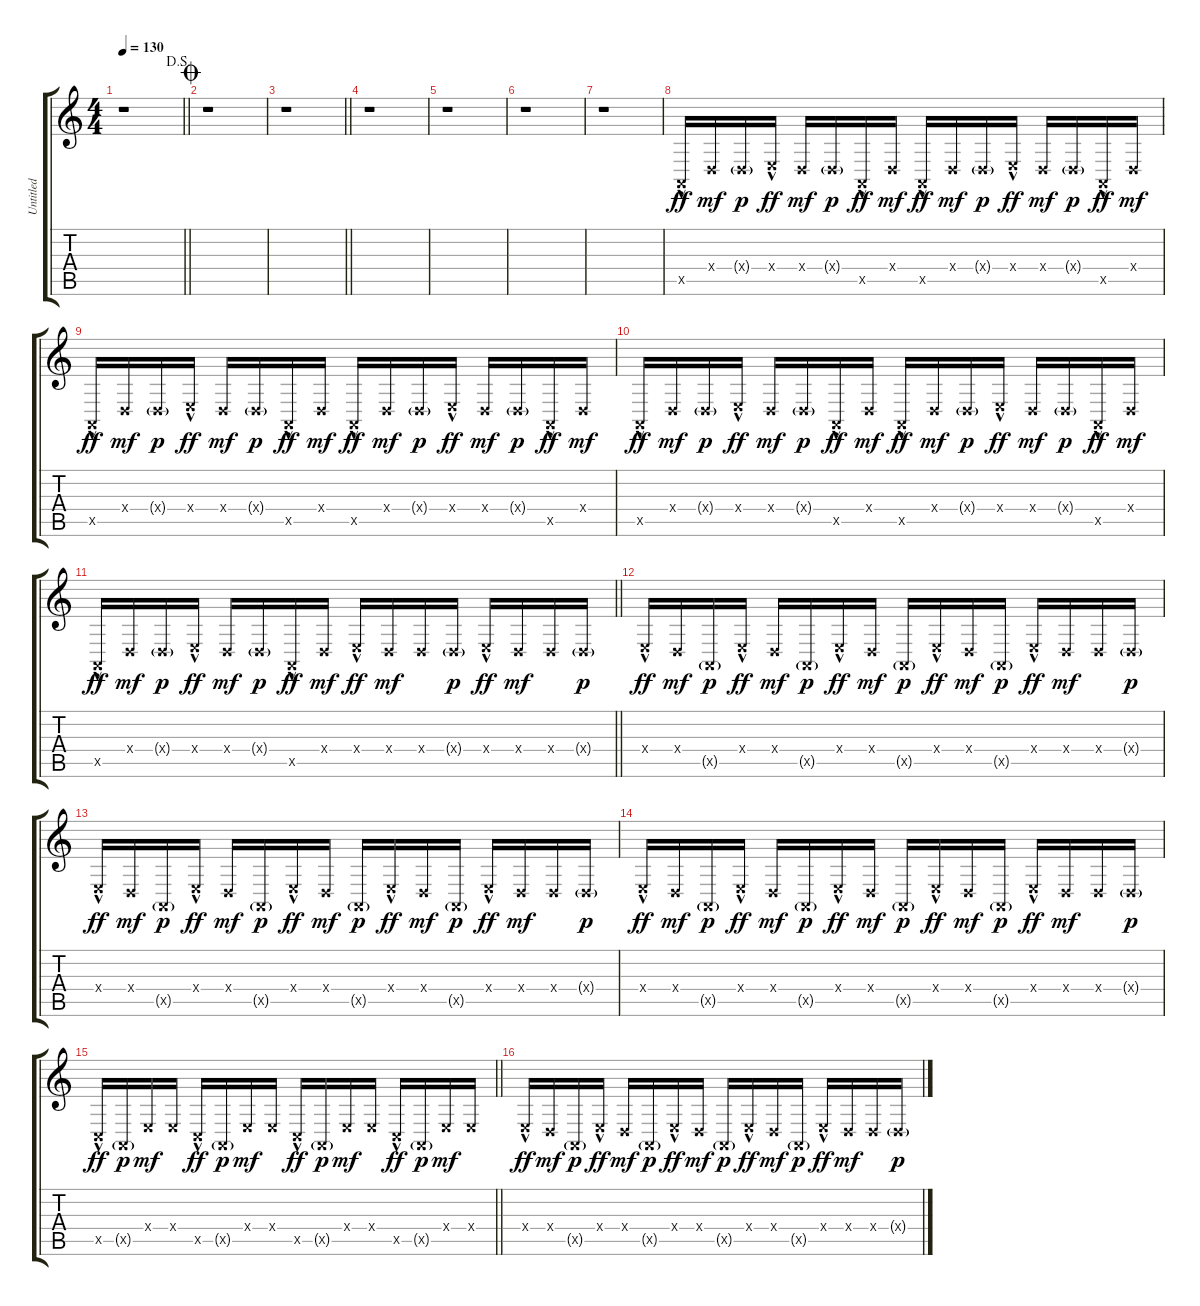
\track ("Untitled" "Untitled") {instrument woodblock}
\staff {score tabs}
\tuning (E4 B3 G3 D3 A2 E2) {hide}
\ts (4 4)
\jump dalsegno
\tempo 130
\clef g2
\barLineRight lightlight
\ks c
r.1{dy ff} |
\jump coda
r.1 |
\barLineRight lightlight
r.1 |
r.1 |
r.1 |
r.1 |
r.1 |
0.5{hac x}.16 0.4{x}.16{dy mf} 0.4{g x}.16{dy p} 2.4{hac x}.16{dy ff} 0.4{x}.16{dy mf} 0.4{g x}.16{dy p} 0.5{hac x}.16{dy ff} 0.4{x}.16{dy mf} 0.5{hac x}.16{dy ff} 0.4{x}.16{dy mf} 0.4{g x}.16{dy p} 2.4{hac x}.16{dy ff} 0.4{x}.16{dy mf} 0.4{g x}.16{dy p} 0.5{hac x}.16{dy ff} 0.4{x}.16{dy mf} |
0.5{hac x}.16{dy ff} 0.4{x}.16{dy mf} 0.4{g x}.16{dy p} 2.4{hac x}.16{dy ff} 0.4{x}.16{dy mf} 0.4{g x}.16{dy p} 0.5{hac x}.16{dy ff} 0.4{x}.16{dy mf} 0.5{hac x}.16{dy ff} 0.4{x}.16{dy mf} 0.4{g x}.16{dy p} 2.4{hac x}.16{dy ff} 0.4{x}.16{dy mf} 0.4{g x}.16{dy p} 0.5{hac x}.16{dy ff} 0.4{x}.16{dy mf} |
0.5{hac x}.16{dy ff} 0.4{x}.16{dy mf} 0.4{g x}.16{dy p} 2.4{hac x}.16{dy ff} 0.4{x}.16{dy mf} 0.4{g x}.16{dy p} 0.5{hac x}.16{dy ff} 0.4{x}.16{dy mf} 0.5{hac x}.16{dy ff} 0.4{x}.16{dy mf} 0.4{g x}.16{dy p} 2.4{hac x}.16{dy ff} 0.4{x}.16{dy mf} 0.4{g x}.16{dy p} 0.5{hac x}.16{dy ff} 0.4{x}.16{dy mf} |
\barLineRight lightlight
0.5{hac x}.16{dy ff} 0.4{x}.16{dy mf} 0.4{g x}.16{dy p} 2.4{hac x}.16{dy ff} 0.4{x}.16{dy mf} 0.4{g x}.16{dy p} 0.5{hac x}.16{dy ff} 0.4{x}.16{dy mf} 2.4{hac x}.16{dy ff} 0.4{x}.16{dy mf} 0.4{x}.16 0.4{g x}.16{dy p} 2.4{hac x}.16{dy ff} 0.4{x}.16{dy mf} 0.4{x}.16 0.4{g x}.16{dy p} |
2.4{hac x}.16{dy ff} 0.4{x}.16{dy mf} 0.5{g x}.16{dy p} 2.4{hac x}.16{dy ff} 0.4{x}.16{dy mf} 0.5{g x}.16{dy p} 2.4{hac x}.16{dy ff} 0.4{x}.16{dy mf} 0.5{g x}.16{dy p} 2.4{hac x}.16{dy ff} 0.4{x}.16{dy mf} 0.5{g x}.16{dy p} 2.4{hac x}.16{dy ff} 0.4{x}.16{dy mf} 0.4{x}.16 0.4{g x}.16{dy p} |
2.4{hac x}.16{dy ff} 0.4{x}.16{dy mf} 0.5{g x}.16{dy p} 2.4{hac x}.16{dy ff} 0.4{x}.16{dy mf} 0.5{g x}.16{dy p} 2.4{hac x}.16{dy ff} 0.4{x}.16{dy mf} 0.5{g x}.16{dy p} 2.4{hac x}.16{dy ff} 0.4{x}.16{dy mf} 0.5{g x}.16{dy p} 2.4{hac x}.16{dy ff} 0.4{x}.16{dy mf} 0.4{x}.16 0.4{g x}.16{dy p} |
2.4{hac x}.16{dy ff} 0.4{x}.16{dy mf} 0.5{g x}.16{dy p} 2.4{hac x}.16{dy ff} 0.4{x}.16{dy mf} 0.5{g x}.16{dy p} 2.4{hac x}.16{dy ff} 0.4{x}.16{dy mf} 0.5{g x}.16{dy p} 2.4{hac x}.16{dy ff} 0.4{x}.16{dy mf} 0.5{g x}.16{dy p} 2.4{hac x}.16{dy ff} 0.4{x}.16{dy mf} 0.4{x}.16 0.4{g x}.16{dy p} |
\barLineRight lightlight
3.5{hac x}.16{dy ff} 0.5{g x}.16{dy p} 2.4{x}.16{dy mf} 2.4{x}.16 3.5{hac x}.16{dy ff} 0.5{g x}.16{dy p} 2.4{x}.16{dy mf} 2.4{x}.16 3.5{hac x}.16{dy ff} 0.5{g x}.16{dy p} 2.4{x}.16{dy mf} 2.4{x}.16 3.5{hac x}.16{dy ff} 0.5{g x}.16{dy p} 2.4{x}.16{dy mf} 2.4{x}.16 |
2.4{hac x}.16{dy ff} 0.4{x}.16{dy mf} 0.5{g x}.16{dy p} 2.4{hac x}.16{dy ff} 0.4{x}.16{dy mf} 0.5{g x}.16{dy p} 2.4{hac x}.16{dy ff} 0.4{x}.16{dy mf} 0.5{g x}.16{dy p} 2.4{hac x}.16{dy ff} 0.4{x}.16{dy mf} 0.5{g x}.16{dy p} 2.4{hac x}.16{dy ff} 0.4{x}.16{dy mf} 0.4{x}.16 0.4{g x}.16{dy p}
